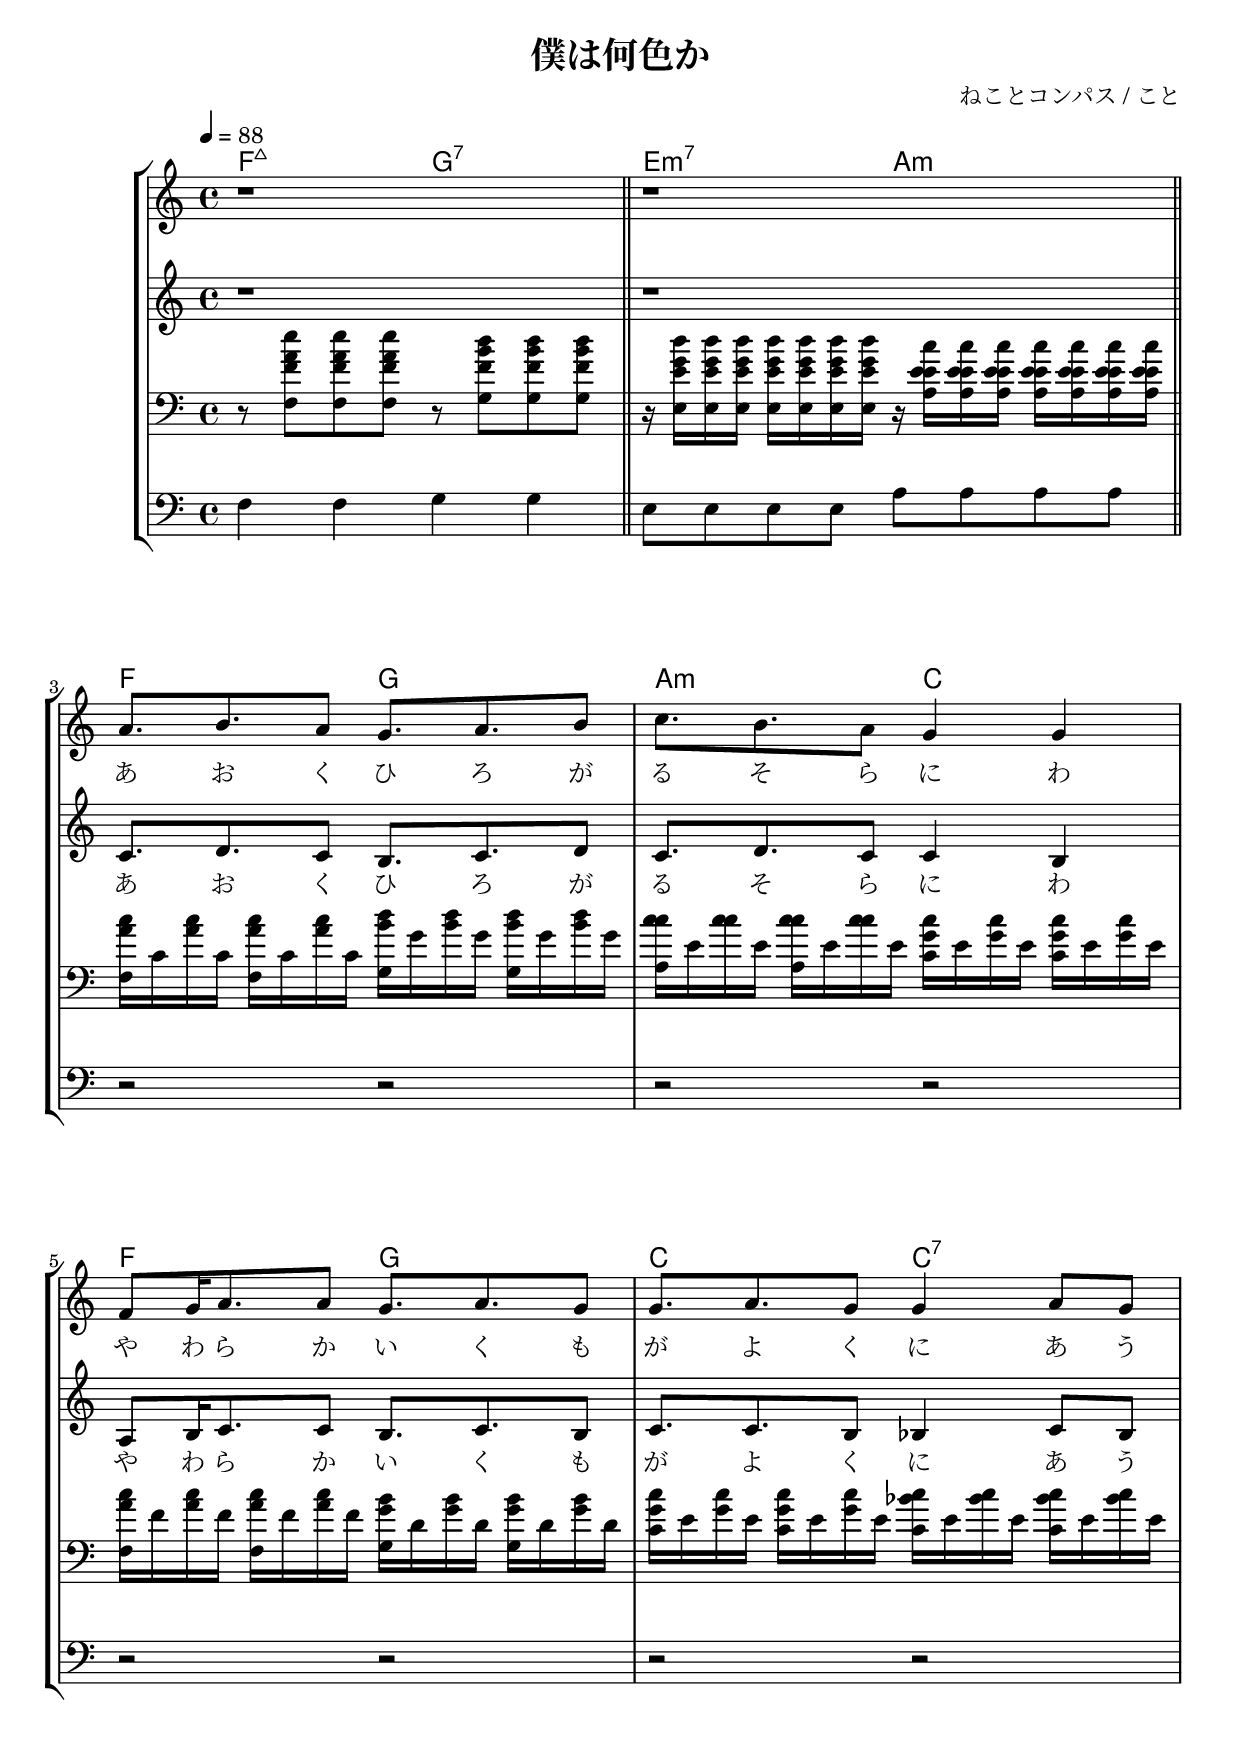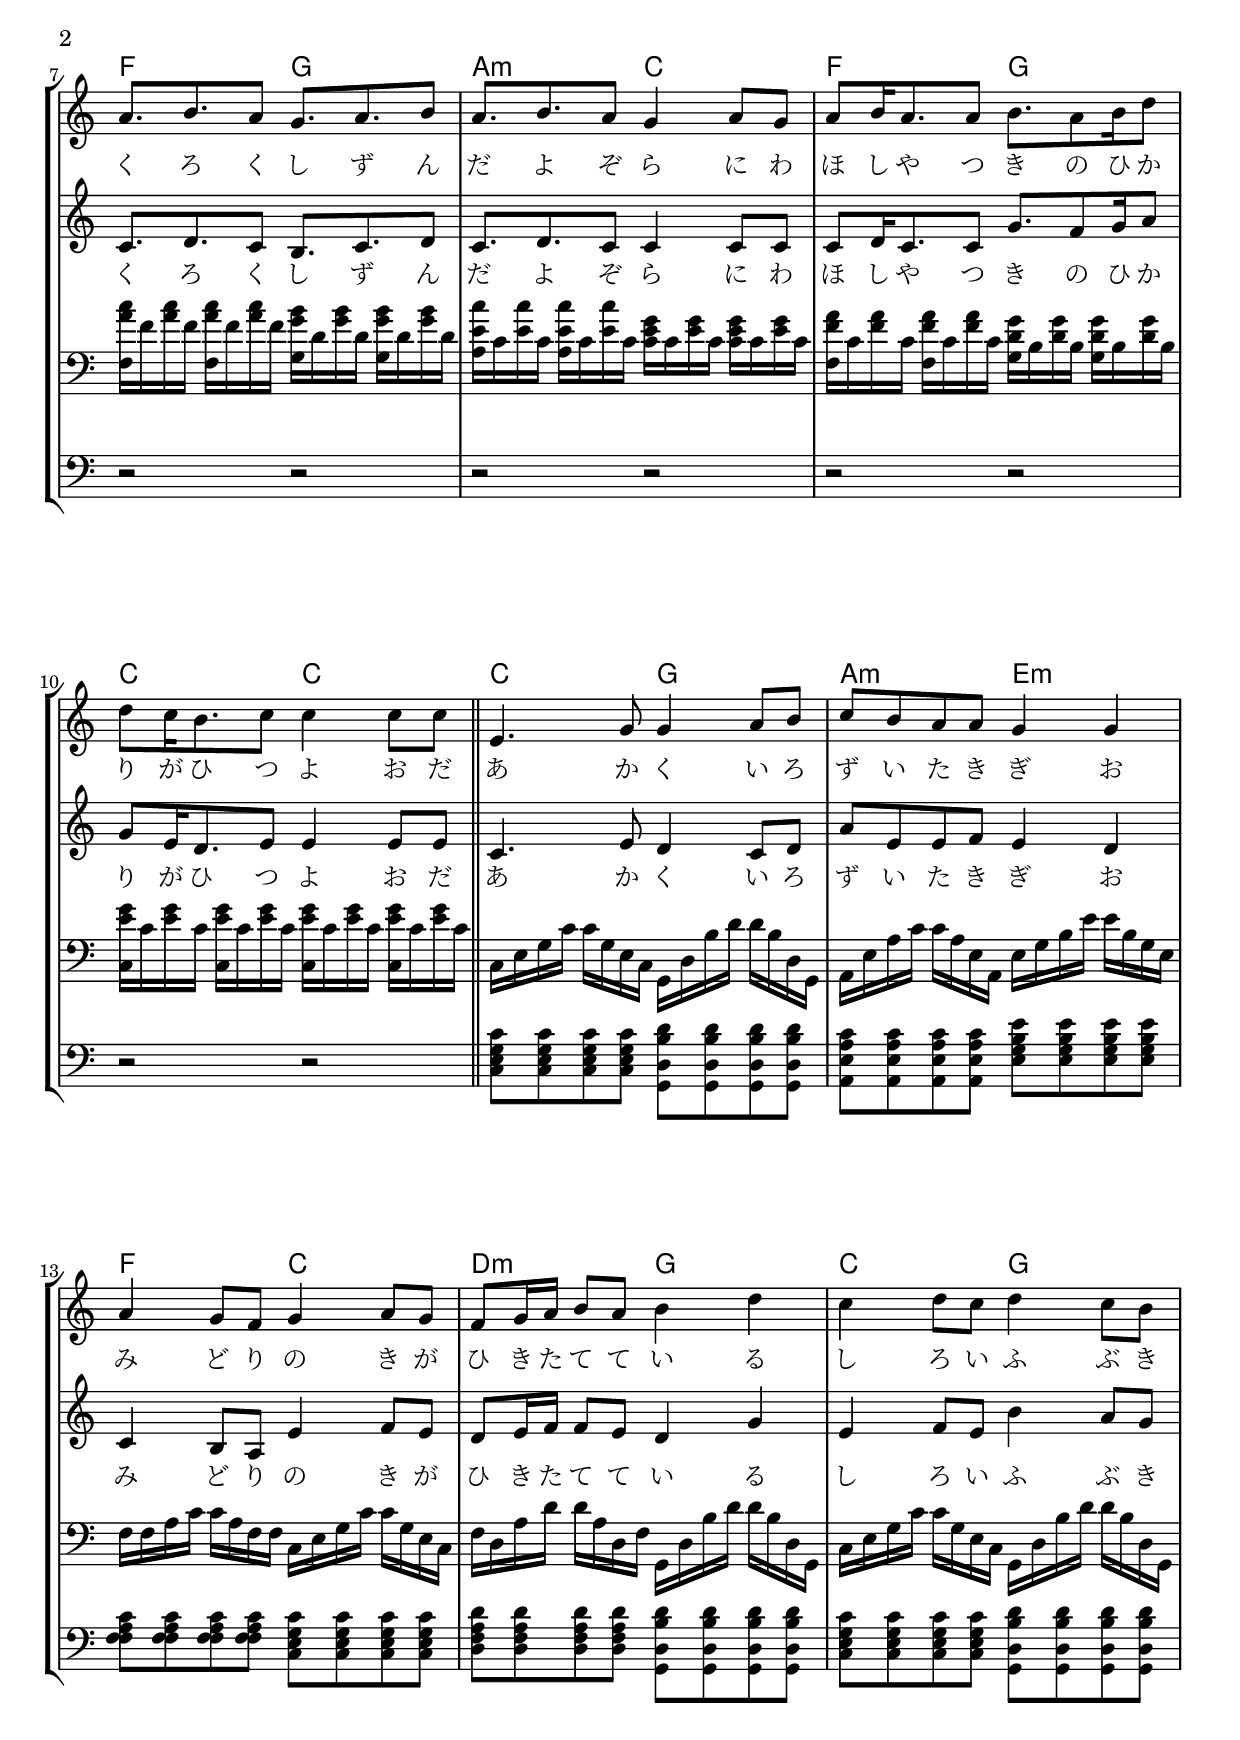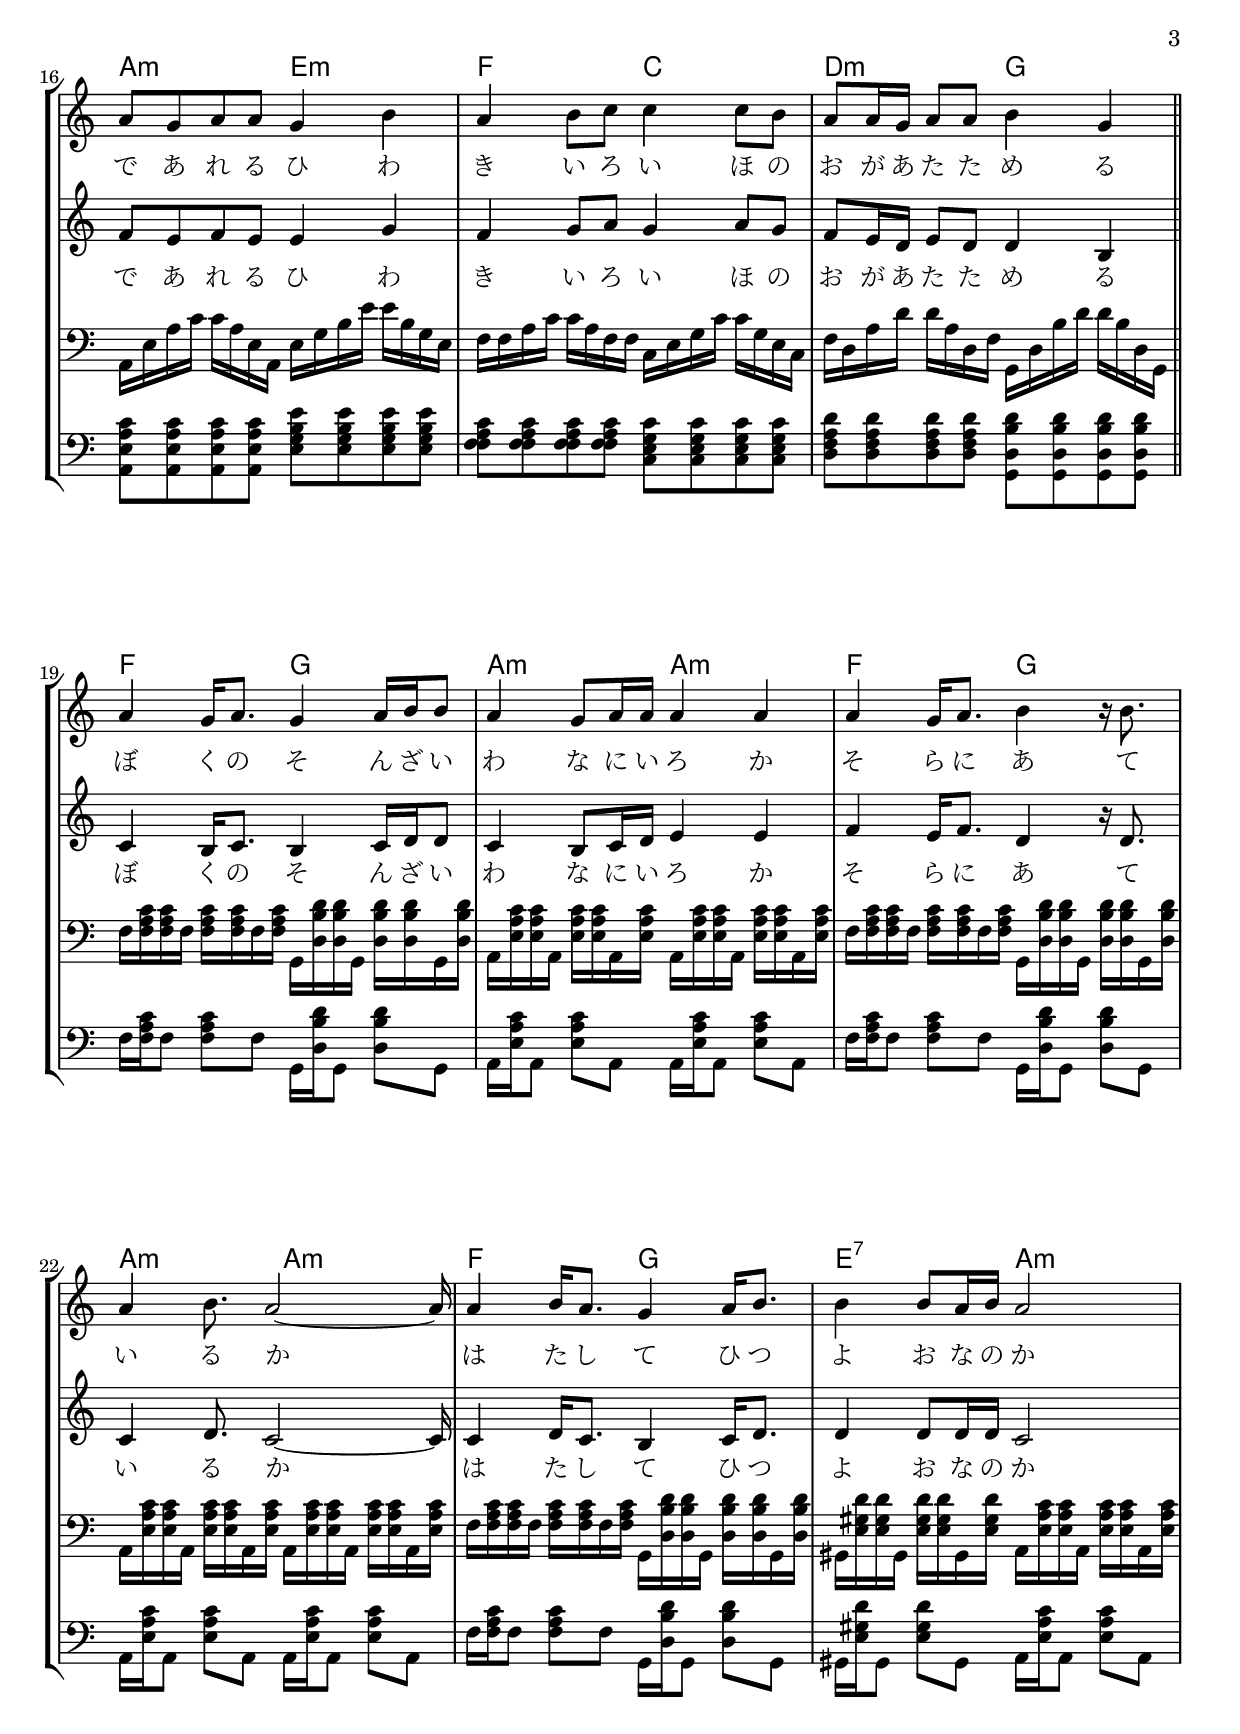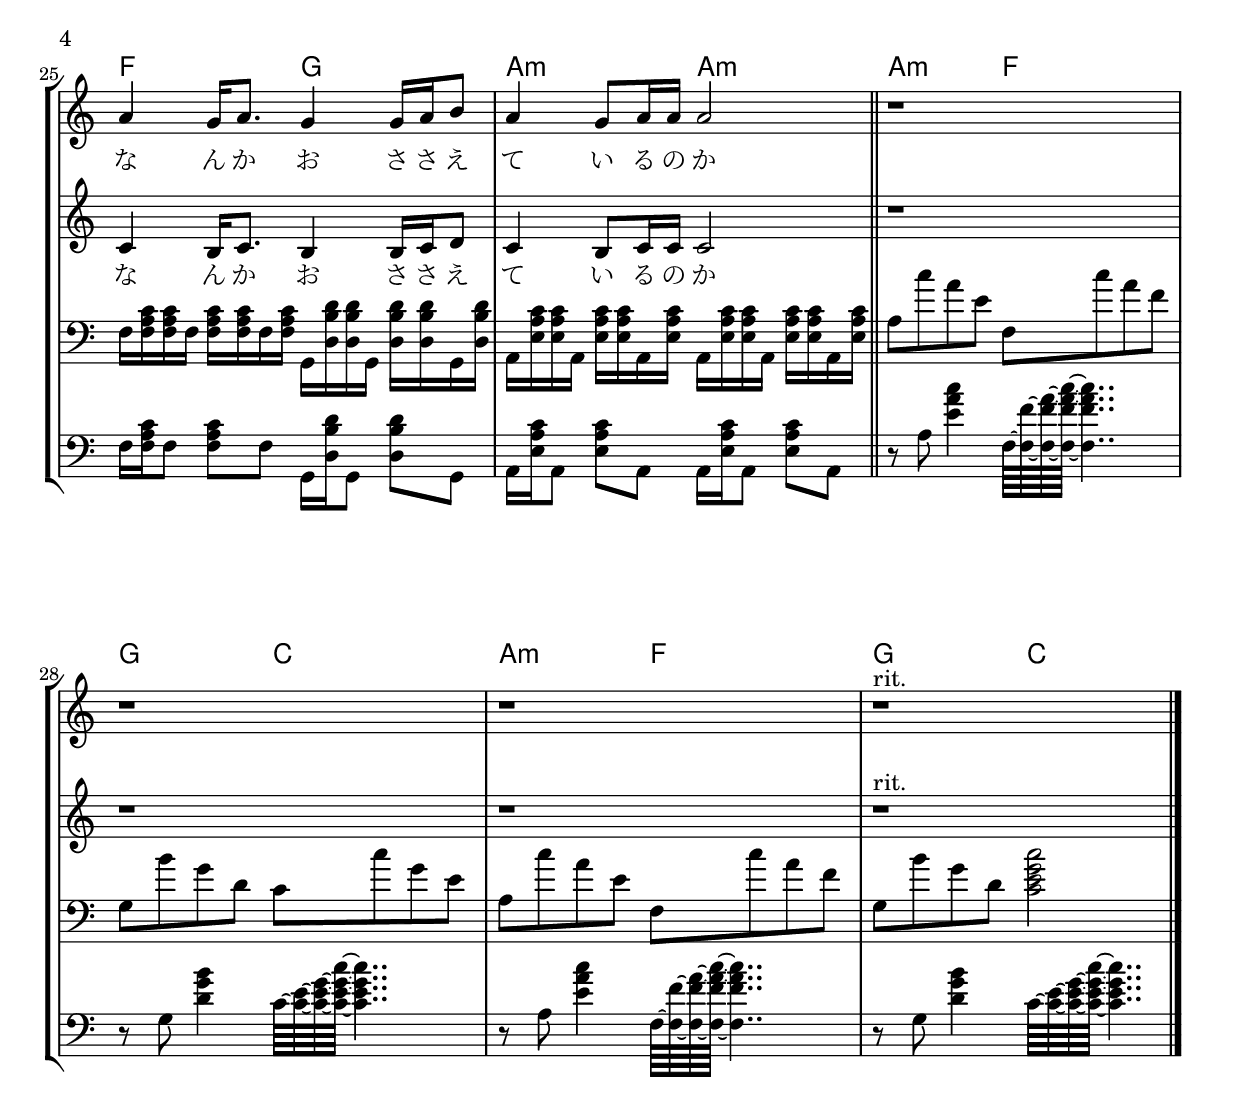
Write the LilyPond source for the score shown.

\version "2.12.1"

\header {
	title = \markup {僕は何色か}
	composer = \markup \center-column {"ねことコンパス / こと"}
}

harmony = \chordmode {
	f2:maj7 g:7 

	e:min7 a:m 

	f g a:m c f g c c:7 f g a:m c f g c c 

	c g a:m e:m f c d:m g c g a:m e:m f c d:m g 

	f g a:m a:m f g a:m a:m f g e:7 a:m f g a:m a:m 

	a:m f g c a:m f g c 
}

melody = {
	\key c \major
	\tempo 4 = 88
	r1   
	r1   
	\set Staff.midiInstrument = #"mmi0.40"
	a'8.  b'8.  a'8  g'8.  a'8.  b'8 
	c''8.  b'8.  a'8  g'4  g'4 
	f'8  g'16  a'8.  a'8  g'8.  a'8.  g'8 
	g'8.  a'8.  g'8  g'4  a'8  g'8 
	a'8.  b'8.  a'8  g'8.  a'8.  b'8 
	a'8.  b'8.  a'8  g'4  a'8  g'8 
	a'8  b'16  a'8.  a'8  b'8.  a'8  b'16  d''8 
	d''8  c''16  b'8.  c''8  c''4  c''8  c''8
	\set Staff.midiInstrument = #"mmi0.40"
	e'4.  g'8  g'4  a'8  b'8 
	c''8  b'8  a'8  a'8  g'4  g'4 
	a'4  g'8  f'8  g'4  a'8  g'8 
	f'8  g'16  a'16  b'8  a'8  b'4  d''4 
	c''4  d''8  c''8  d''4  c''8  b'8 
	a'8  g'8  a'8  a'8  g'4  b'4 
	a'4  b'8  c''8  c''4  c''8  b'8 
	a'8  a'16  g'16  a'8  a'8  b'4  g'4
	\set Staff.midiInstrument = #"mmi0.40"
	a'4  g'16  a'8.  g'4  a'16  b'16  b'8 
	a'4  g'8  a'16  a'16  a'4  a'4 
	a'4  g'16  a'8.  b'4  r16  b'8. 
	a'4  b'8.  a'2~a'16 
	a'4  b'16  a'8.  g'4  a'16  b'8. 
	b'4  b'8  a'16  b'16  a'2 
	a'4  g'16  a'8.  g'4  g'16  a'16  b'8 
	a'4  g'8  a'16  a'16  a'2
	r1 | r1 | r1 | r1^"rit." \bar "|."
}

words = \lyricmode {
	
	
	あ  お  く  ひ  ろ  が  る  そ  ら  に  わ  や  わ  ら  か  い  く  も  が  よ  く  に  あ  う  く  ろ  く  し  ず  ん  だ  よ  ぞ  ら  に  わ  ほ  し  や  つ  き  の  ひ  か  り  が  ひ  つ  よ  お  だ  
	あ  か  く  い  ろ  ず  い  た  き  ぎ  お  み  ど  り  の  き  が  ひ  き  た  て  て  い  る  し  ろ  い  ふ  ぶ  き  で  あ  れ  る  ひ  わ  き  い  ろ  い  ほ  の  お  が  あ  た  た  め  る  
	ぼ  く  の  そ  ん  ざ  い  わ  な  に  い  ろ  か  そ  ら  に  あ  て  い  る  か  は  た  し  て  ひ  つ  よ  お  な  の  か  な  ん  か  お  さ  さ  え  て  い  る  の  か  
	
}

secondmelody = {
	\key c \major
	\tempo 4 = 88
	r1   
	r1   
	\set Staff.midiInstrument = #"fss0.5"
	c'8.  d'8.  c'8  b8.  c'8.  d'8 
	c'8.  d'8.  c'8  c'4  b4 
	a8  b16  c'8.  c'8  b8.  c'8.  b8 
	c'8.  c'8.  b8  bes4  c'8  bes8 
	c'8.  d'8.  c'8  b8.  c'8.  d'8 
	c'8.  d'8.  c'8  c'4  c'8  c'8 
	c'8  d'16  c'8.  c'8  g'8.  f'8  g'16  a'8 
	g'8  e'16  d'8.  e'8  e'4  e'8  e'8
	\set Staff.midiInstrument = #"fss0.5"
	c'4.  e'8  d'4  c'8  d'8 
	a'8  e'8  e'8  f'8  e'4  d'4 
	c'4  b8  a8  e'4  f'8  e'8 
	d'8  e'16  f'16  f'8  e'8  d'4  g'4 
	e'4  f'8  e'8  b'4  a'8  g'8 
	f'8  e'8  f'8  e'8  e'4  g'4 
	f'4  g'8  a'8  g'4  a'8  g'8 
	f'8  e'16  d'16  e'8  d'8  d'4  b4
	\set Staff.midiInstrument = #"fss0.5"
	c'4  b16  c'8.  b4  c'16  d'16  d'8 
	c'4  b8  c'16  d'16  e'4  e'4 
	f'4  e'16  f'8.  d'4  r16  d'8. 
	c'4  d'8.  c'2~c'16 
	c'4  d'16  c'8.  b4  c'16  d'8. 
	d'4  d'8  d'16  d'16  c'2 
	c'4  b16  c'8.  b4  b16  c'16  d'8 
	c'4  b8  c'16  c'16  c'2
	r1 | r1 | r1 | r1^"rit." \bar "|."
}

secondwords = \lyricmode {
	
	
	あ  お  く  ひ  ろ  が  る  そ  ら  に  わ  や  わ  ら  か  い  く  も  が  よ  く  に  あ  う  く  ろ  く  し  ず  ん  だ  よ  ぞ  ら  に  わ  ほ  し  や  つ  き  の  ひ  か  り  が  ひ  つ  よ  お  だ  
	あ  か  く  い  ろ  ず  い  た  き  ぎ  お  み  ど  り  の  き  が  ひ  き  た  て  て  い  る  し  ろ  い  ふ  ぶ  き  で  あ  れ  る  ひ  わ  き  い  ろ  い  ほ  の  お  が  あ  た  た  め  る  
	ぼ  く  の  そ  ん  ざ  い  わ  な  に  い  ろ  か  そ  ら  に  あ  て  い  る  か  は  た  し  て  ひ  つ  よ  お  な  の  か  な  ん  か  お  さ  さ  え  て  い  る  の  か  
	
}

tempochange = {
	\tempo 4 = 88
	r1 \bar "||"
	\tempo 4 = 88
	r1 \bar "||"
	\tempo 4 = 88
	r1 | r1 | r1 | r1 | r1 | r1 | r1 | r1 \bar "||"
	\tempo 4 = 88
	r1 | r1 | r1 | r1 | r1 | r1 | r1 | r1 \bar "||"
	\tempo 4 = 88
	r1 | r1 | r1 | r1 | r1 | r1 | r1 | r1 \bar "||"
	\tempo 4 = 88
	r1 | r1 | r1 | \tempo 4 = 66 r2 \tempo 4 = 58 r2 \bar "|."
}

mainacc = {
	\clef bass
	\set Staff.midiInstrument = #"orchestral strings"
	\key c \major
	\tempo 4 = 88
	r8 <f f' a' e''>8 <f f' a' e''>8 <f f' a' e''>8
	r8 <g f' b' d''>8 <g f' b' d''>8 <g f' b' d''>8
	\bar "||"

	\set Staff.midiInstrument = #"orchestral strings"
	r16 <e e' g' d''>16 <e e' g' d''>16 <e e' g' d''>16 <e e' g' d''>16 <e e' g' d''>16 <e e' g' d''>16 <e e' g' d''>16
	r16 <a e' e' c''>16 <a e' e' c''>16 <a e' e' c''>16 <a e' e' c''>16 <a e' e' c''>16 <a e' e' c''>16 <a e' e' c''>16
	\bar "||"

	\set Staff.midiInstrument = #"Piccolo"
	<f c'' a'>16 c'16 <c'' a'>16 c'16   <f c'' a'>16 c'16 <c'' a'>16 c'16
	<g b' d''>16 g'16 <b' d''>16 g'16   <g b' d''>16 g'16 <b' d''>16 g'16
	<a c'' c''>16 e'16 <c'' c''>16 e'16   <a c'' c''>16 e'16 <c'' c''>16 e'16
	<c' g' c''>16 e'16 <g' c''>16 e'16   <c' g' c''>16 e'16 <g' c''>16 e'16
	<f a' c''>16 f'16 <a' c''>16 f'16   <f a' c''>16 f'16 <a' c''>16 f'16
	<g g' b'>16 d'16 <g' b'>16 d'16   <g g' b'>16 d'16 <g' b'>16 d'16
	<c' g' c''>16 e'16 <g' c''>16 e'16   <c' g' c''>16 e'16 <g' c''>16 e'16
	<c' bes' c''>16 e'16 <bes' c''>16 e'16   <c' bes' c''>16 e'16 <bes' c''>16 e'16
	<f a' c''>16 f'16 <a' c''>16 f'16   <f a' c''>16 f'16 <a' c''>16 f'16
	<g g' b'>16 d'16 <g' b'>16 d'16   <g g' b'>16 d'16 <g' b'>16 d'16
	<a e' c''>16 c'16 <e' c''>16 c'16   <a e' c''>16 c'16 <e' c''>16 c'16
	<c' e' g'>16 c'16 <e' g'>16 c'16   <c' e' g'>16 c'16 <e' g'>16 c'16
	<f f' a'>16 c'16 <f' a'>16 c'16   <f f' a'>16 c'16 <f' a'>16 c'16
	<g d' g'>16 b16 <d' g'>16 b16   <g d' g'>16 b16 <d' g'>16 b16
	<c e' g'>16 c'16 <e' g'>16 c'16   <c e' g'>16 c'16 <e' g'>16 c'16
	<c e' g'>16 c'16 <e' g'>16 c'16   <c e' g'>16 c'16 <e' g'>16 c'16
	\bar "||"

	\set Staff.midiInstrument = #"Acoustic grand"
	c16 e g c' c' g e c
	g,16 d b d' d' b d g,
	a,16 e a c' c' a e a,
	e16 g b e' e' b g e
	f16 f a c' c' a f f
	c16 e g c' c' g e c
	f16 d a d' d' a d f
	g,16 d b d' d' b d g,
	c16 e g c' c' g e c
	g,16 d b d' d' b d g,
	a,16 e a c' c' a e a,
	e16 g b e' e' b g e
	f16 f a c' c' a f f
	c16 e g c' c' g e c
	f16 d a d' d' a d f
	g,16 d b d' d' b d g,
	\bar "||"

	\set Staff.midiInstrument = #"Acoustic Guitar (steel)"
	f16 <f a c'>16 <f a c'>16 f16   <f a c'>16 <f a c'>16 f16 <f a c'>16
	g,16 <d b d'>16 <d b d'>16 g,16   <d b d'>16 <d b d'>16 g,16 <d b d'>16
	a,16 <e a c'>16 <e a c'>16 a,16   <e a c'>16 <e a c'>16 a,16 <e a c'>16
	a,16 <e a c'>16 <e a c'>16 a,16   <e a c'>16 <e a c'>16 a,16 <e a c'>16
	f16 <f a c'>16 <f a c'>16 f16   <f a c'>16 <f a c'>16 f16 <f a c'>16
	g,16 <d b d'>16 <d b d'>16 g,16   <d b d'>16 <d b d'>16 g,16 <d b d'>16
	a,16 <e a c'>16 <e a c'>16 a,16   <e a c'>16 <e a c'>16 a,16 <e a c'>16
	a,16 <e a c'>16 <e a c'>16 a,16   <e a c'>16 <e a c'>16 a,16 <e a c'>16
	f16 <f a c'>16 <f a c'>16 f16   <f a c'>16 <f a c'>16 f16 <f a c'>16
	g,16 <d b d'>16 <d b d'>16 g,16   <d b d'>16 <d b d'>16 g,16 <d b d'>16
	gis,16 <e gis d'>16 <e gis d'>16 gis,16   <e gis d'>16 <e gis d'>16 gis,16 <e gis d'>16
	a,16 <e a c'>16 <e a c'>16 a,16   <e a c'>16 <e a c'>16 a,16 <e a c'>16
	f16 <f a c'>16 <f a c'>16 f16   <f a c'>16 <f a c'>16 f16 <f a c'>16
	g,16 <d b d'>16 <d b d'>16 g,16   <d b d'>16 <d b d'>16 g,16 <d b d'>16
	a,16 <e a c'>16 <e a c'>16 a,16   <e a c'>16 <e a c'>16 a,16 <e a c'>16
	a,16 <e a c'>16 <e a c'>16 a,16   <e a c'>16 <e a c'>16 a,16 <e a c'>16
	\bar "||"

	\set Staff.midiInstrument = #"Synthstrings 1"
	a8 c'' a' e'
	f8 c'' a' f'
	g8 b' g' d'
	c'8 c'' g' e'
	a8 c'' a' e'
	f8 c'' a' f'
	g8 b' g' d'
	<c' e' g' c''>2
	\bar "|."
}

subacc = {
	\clef bass
	\set Staff.midiInstrument = #"Taiko Drum"
	\key c \major
	\tempo 4 = 88
	f4 f4
	g4 g4
	\bar "||"

	\set Staff.midiInstrument = #"Taiko Drum"
	e8 e8 e8 e8
	a8 a8 a8 a8
	\bar "||"

	\set Staff.midiInstrument = #"Acoustic grand"
	r2
	r2
	r2
	r2
	r2
	r2
	r2
	r2
	r2
	r2
	r2
	r2
	r2
	r2
	r2
	r2
	\bar "||"

	\set Staff.midiInstrument = #"Acoustic Bass"
	<c e g c'>8 <c e g c'>8 <c e g c'>8 <c e g c'>8
	<g, d b d'>8 <g, d b d'>8 <g, d b d'>8 <g, d b d'>8
	<a, e a c'>8 <a, e a c'>8 <a, e a c'>8 <a, e a c'>8
	<e g b e'>8 <e g b e'>8 <e g b e'>8 <e g b e'>8
	<f f a c'>8 <f f a c'>8 <f f a c'>8 <f f a c'>8
	<c e g c'>8 <c e g c'>8 <c e g c'>8 <c e g c'>8
	<f d a d'>8 <f d a d'>8 <f d a d'>8 <f d a d'>8
	<g, d b d'>8 <g, d b d'>8 <g, d b d'>8 <g, d b d'>8
	<c e g c'>8 <c e g c'>8 <c e g c'>8 <c e g c'>8
	<g, d b d'>8 <g, d b d'>8 <g, d b d'>8 <g, d b d'>8
	<a, e a c'>8 <a, e a c'>8 <a, e a c'>8 <a, e a c'>8
	<e g b e'>8 <e g b e'>8 <e g b e'>8 <e g b e'>8
	<f f a c'>8 <f f a c'>8 <f f a c'>8 <f f a c'>8
	<c e g c'>8 <c e g c'>8 <c e g c'>8 <c e g c'>8
	<f d a d'>8 <f d a d'>8 <f d a d'>8 <f d a d'>8
	<g, d b d'>8 <g, d b d'>8 <g, d b d'>8 <g, d b d'>8
	\bar "||"

	\set Staff.midiInstrument = #"Rock Organ"
	f16 <f a c'>16 f8 <f a c'>8 f8
	g,16 <d b d'>16 g,8 <d b d'>8 g,8
	a,16 <e a c'>16 a,8 <e a c'>8 a,8
	a,16 <e a c'>16 a,8 <e a c'>8 a,8
	f16 <f a c'>16 f8 <f a c'>8 f8
	g,16 <d b d'>16 g,8 <d b d'>8 g,8
	a,16 <e a c'>16 a,8 <e a c'>8 a,8
	a,16 <e a c'>16 a,8 <e a c'>8 a,8
	f16 <f a c'>16 f8 <f a c'>8 f8
	g,16 <d b d'>16 g,8 <d b d'>8 g,8
	gis,16 <e gis d'>16 gis,8 <e gis d'>8 gis,8
	a,16 <e a c'>16 a,8 <e a c'>8 a,8
	f16 <f a c'>16 f8 <f a c'>8 f8
	g,16 <d b d'>16 g,8 <d b d'>8 g,8
	a,16 <e a c'>16 a,8 <e a c'>8 a,8
	a,16 <e a c'>16 a,8 <e a c'>8 a,8
	\bar "||"

	\set Staff.midiInstrument = #"Shamisen"
	r8 a8 <e' a' c''>4
	f64~ <f~ f'~> <f~ f'~ a'~> <f f' a' c''>~ <f f' a' c''>4..
	r8 g8 <d' g' b'>4
	c'64~ <c'~ e'~> <c'~ e'~ g'~> <c' e' g' c''>~ <c' e' g' c''>4..
	r8 a8 <e' a' c''>4
	f64~ <f~ f'~> <f~ f'~ a'~> <f f' a' c''>~ <f f' a' c''>4..
	r8 g8 <d' g' b'>4
	c'64~ <c'~ e'~> <c'~ e'~ g'~> <c' e' g' c''>~ <c' e' g' c''>4..
	\bar "|."
}

percA = {
	\drummode {
	r1 \bar "||"
	r1 \bar "||"
	r1 |r1 |r1 |r1 |r1 |r1 |r1 |r1 \bar "||"
	cymr4 cymr4 cymr4 cymr4  |cymr4 cymr8 cymr16 cymr16 cymr4 cymr4  |cymr4 cymr4 cymr4 cymr4  |cymr4 cymr2.  |cymr4 cymr4 cymr4 cymr4  |cymr4 cymr8 cymr16 cymr16 cymr4 cymr4  |cymr4 cymr4 cymr4 cymr4  |cymr4 cymr2.  \bar "||"
	r4 hh4 hh4 hh4  |hh4 hh4 hh4 hh4  |hh4 hh4 hh4 hh4  |hh4 hh4 hh4 hh4  |r4 hh4 hh4 hh4  |hh4 hh4 hh4 hh4  |hh4 hh4 hh4 hh4  |hh4 hh4 hh4 hh4  \bar "||"
	r1 |r1 |r1 |r1 \bar "|."
	}
}

percB = {
	\drummode {
	r1 \bar "||"
	r1 \bar "||"
	r1 |r1 |r1 |r1 |r1 |r1 |r1 |r1 \bar "||"
	r2 sn2  |r2 sn2  |r2 sn2  |r8 sn8 sn2.  |r2 sn2  |r2 sn2  |r2 sn2  |r8 sn8 sn2.  \bar "||"
	r8 hhp4 hhp4 hhp4 hhp8  |r8 hhp4 hhp4 hhp4 hhp8  |r8 hhp4 hhp4 hhp4 hhp8  |r8 hhp4 hhp4 hhp4 hhp8  |r8 hhp4 hhp4 hhp4 hhp8  |r8 hhp4 hhp4 hhp4 hhp8  |r8 hhp4 hhp4 hhp4 hhp8  |r8 hhp4 hhp2 r8  \bar "||"
	r1 |r1 |r1 |r1 \bar "|."
	}
}

percC = {
	\drummode {
	r1 \bar "||"
	r1 \bar "||"
	r1 |r1 |r1 |r1 |r1 |r1 |r1 |r1 \bar "||"
	bd2. r8 bd8  |bd2. r8 bd8  |bd2. r8 bd8  |bd4. bd8 bd4. bd8  |bd2. r8 bd8  |bd2. r8 bd8  |bd2. r8 bd8  |bd2 r8 bd4.  \bar "||"
	r4 sn2 sn4  |r4 sn2 sn8. sn16  |r4 sn2 sn4  |r4 sn2 sn8. sn16  |r4 sn2 sn4  |r4 sn2 sn8. sn16  |r4 sn2 sn4  |r4 sn4 r16 sn16 sn8. sn16 sn16 sn16  \bar "||"
	r1 |r1 |r1 |r1 \bar "|."
	}
}

percD = {
	\drummode {
	r1 \bar "||"
	r1 \bar "||"
	r1 |r1 |r1 |r1 |r1 |r1 |r1 |r1 \bar "||"
	r1 |r1 |r1 |r2 r8 tommh8 tommh4  |r1 |r1 |r1 |r8. tommh8. tommh2 r8  \bar "||"
	bd2 bd8 bd16 bd4 r16  |bd2 bd8 bd16 bd4 r16  |bd2 bd8 bd16 bd4 r16  |bd2 bd8 bd16 bd4 r16  |bd2 bd8 bd16 bd4 r16  |bd2 bd8 bd16 bd4 r16  |bd2 bd8 bd16 bd4 r16  |bd4. bd8 bd4 bd4  \bar "||"
	r1 |r1 |r1 |r1 \bar "|."
	}
}

percE = {
	\drummode {
	r1 \bar "||"
	r1 \bar "||"
	r1 |r1 |r1 |r1 |r1 |r1 |r1 |r1 \bar "||"
	r1 |r1 |r1 |r2. r8 toml8  |r1 |r1 |r1 |r2. toml8 toml8  \bar "||"
	cymc1  |r1 |r1 |r1 |cymc1  |r1 |r1 |r1 \bar "||"
	r1 |r1 |r1 |r1 \bar "|."
	}
}

percF = {
	\drummode {
	r1 \bar "||"
	r1 \bar "||"
	r1 | r1 | r1 | r1 | r1 | r1 | r1 | r1 \bar "||"
	r1 |r1 |r1 |r1 |r1 |r1 |r1 |hho1  \bar "||"
	r1 | r1 | r1 | r1 | r1 | r1 | r1 | r1 \bar "||"
	r1 | r1 | r1 | r1 \bar "|."
	}
}

\score {
	<<
		\new StaffGroup <<
			\new ChordNames {\harmony}
			\new Voice = "melody" {\melody}
			\new Lyrics \lyricsto "melody" \words
			\new Voice = "secondmelody" {\secondmelody}
			\new Lyrics \lyricsto "secondmelody" \secondwords
			\new Staff = "mainacc" {\mainacc}
			\new Staff = "subacc" {\subacc}
		>>
	>>
	\layout { }
}
